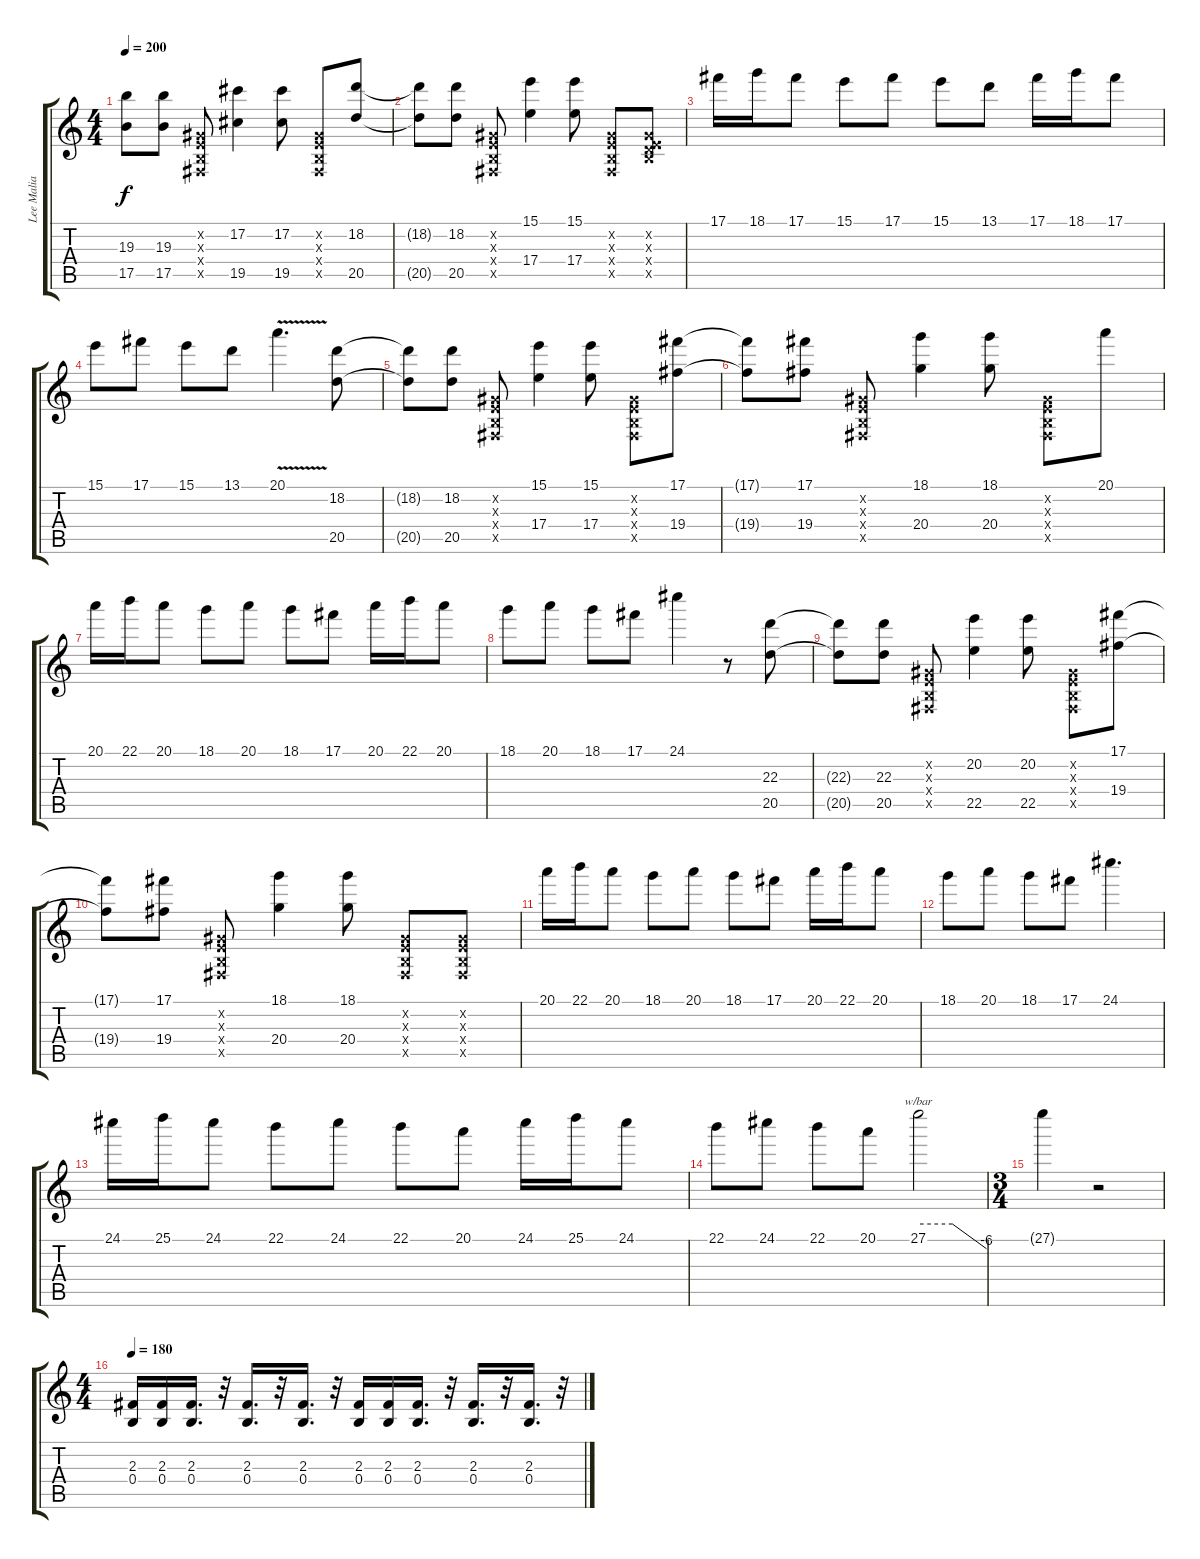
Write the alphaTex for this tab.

\track ("Lee Malia" "Lee Malia") {instrument distortionguitar}
\staff {score tabs}
\tuning (Db4 Ab3 E3 B2 Gb2 B1) {hide}
\ts (4 4)
\tempo 200
\clef g2
\ks c
(19.3{t} 17.5{t}).8{dy f} (19.3 17.5).8 (0.2{x} 0.3{x} 0.4{x} 0.5{x}).8 (17.2 19.5).4 (17.2 19.5).8 (0.2{x} 0.3{x} 0.4{x} 0.5{x}).8 (18.2 20.5).8 |
(18.2{t} 20.5{t}).8 (18.2 20.5).8 (0.2{x} 0.3{x} 0.4{x} 0.5{x}).8 (15.1 17.4).4 (15.1 17.4).8 (0.2{x} 0.3{x} 0.4{x} 0.5{x}).8 (0.2{x} 0.3{x} 0.4{x} 8.5{x}).8 |
17.1.16 18.1.16 17.1.8 15.1.8 17.1.8 15.1.8 13.1.8 17.1.16 18.1.16 17.1.8 |
15.1.8 17.1.8 15.1.8 13.1.8 20.1{v}.4{d} (18.2 20.5).8 |
(18.2{t} 20.5{t}).8 (18.2 20.5).8 (0.2{x} 0.3{x} 0.4{x} 0.5{x}).8 (15.1 17.4).4 (15.1 17.4).8 (0.2{x} 0.3{x} 0.4{x} 0.5{x}).8 (17.1 19.4).8 |
(17.1{t} 19.4{t}).8 (17.1 19.4).8 (0.2{x} 0.3{x} 0.4{x} 0.5{x}).8 (18.1 20.4).4 (18.1 20.4).8 (0.2{x} 0.3{x} 0.4{x} 0.5{x}).8 20.1.8 |
20.1.16 22.1.16 20.1.8 18.1.8 20.1.8 18.1.8 17.1.8 20.1.16 22.1.16 20.1.8 |
18.1.8 20.1.8 18.1.8 17.1.8 24.1.4 r.8 (22.3 20.5).8 |
(22.3{t} 20.5{t}).8 (22.3 20.5).8 (0.2{x} 0.3{x} 0.4{x} 0.5{x}).8 (20.2 22.5).4 (20.2 22.5).8 (0.2{x} 0.3{x} 0.4{x} 0.5{x}).8 (17.1 19.4).8 |
(17.1{t} 19.4{t}).8 (17.1 19.4).8 (0.2{x} 0.3{x} 0.4{x} 0.5{x}).8 (18.1 20.4).4 (18.1 20.4).8 (0.2{x} 0.3{x} 0.4{x} 0.5{x}).8 (0.2{x} 0.3{x} 0.4{x} 0.5{x}).8 |
20.1.16 22.1.16 20.1.8 18.1.8 20.1.8 18.1.8 17.1.8 20.1.16 22.1.16 20.1.8 |
18.1.8 20.1.8 18.1.8 17.1.8 24.1.4{d} |
24.1.16 25.1.16 24.1.8 22.1.8 24.1.8 22.1.8 20.1.8 24.1.16 25.1.16 24.1.8 |
22.1.8 24.1.8 22.1.8 20.1.8 27.1.2{tbe (custom default 0 0 30 0 60 -24)} |
\ts (3 4)
27.1{t}.4 r.2 |
\ts (4 4)
\tempo 180
(2.3 0.4).16 (2.3 0.4).16 (2.3 0.4).16{d} r.32 (2.3 0.4).16{d} r.32 (2.3 0.4).16{d} r.32 (2.3 0.4).16 (2.3 0.4).16 (2.3 0.4).16{d} r.32 (2.3 0.4).16{d} r.32 (2.3 0.4).16{d} r.32
